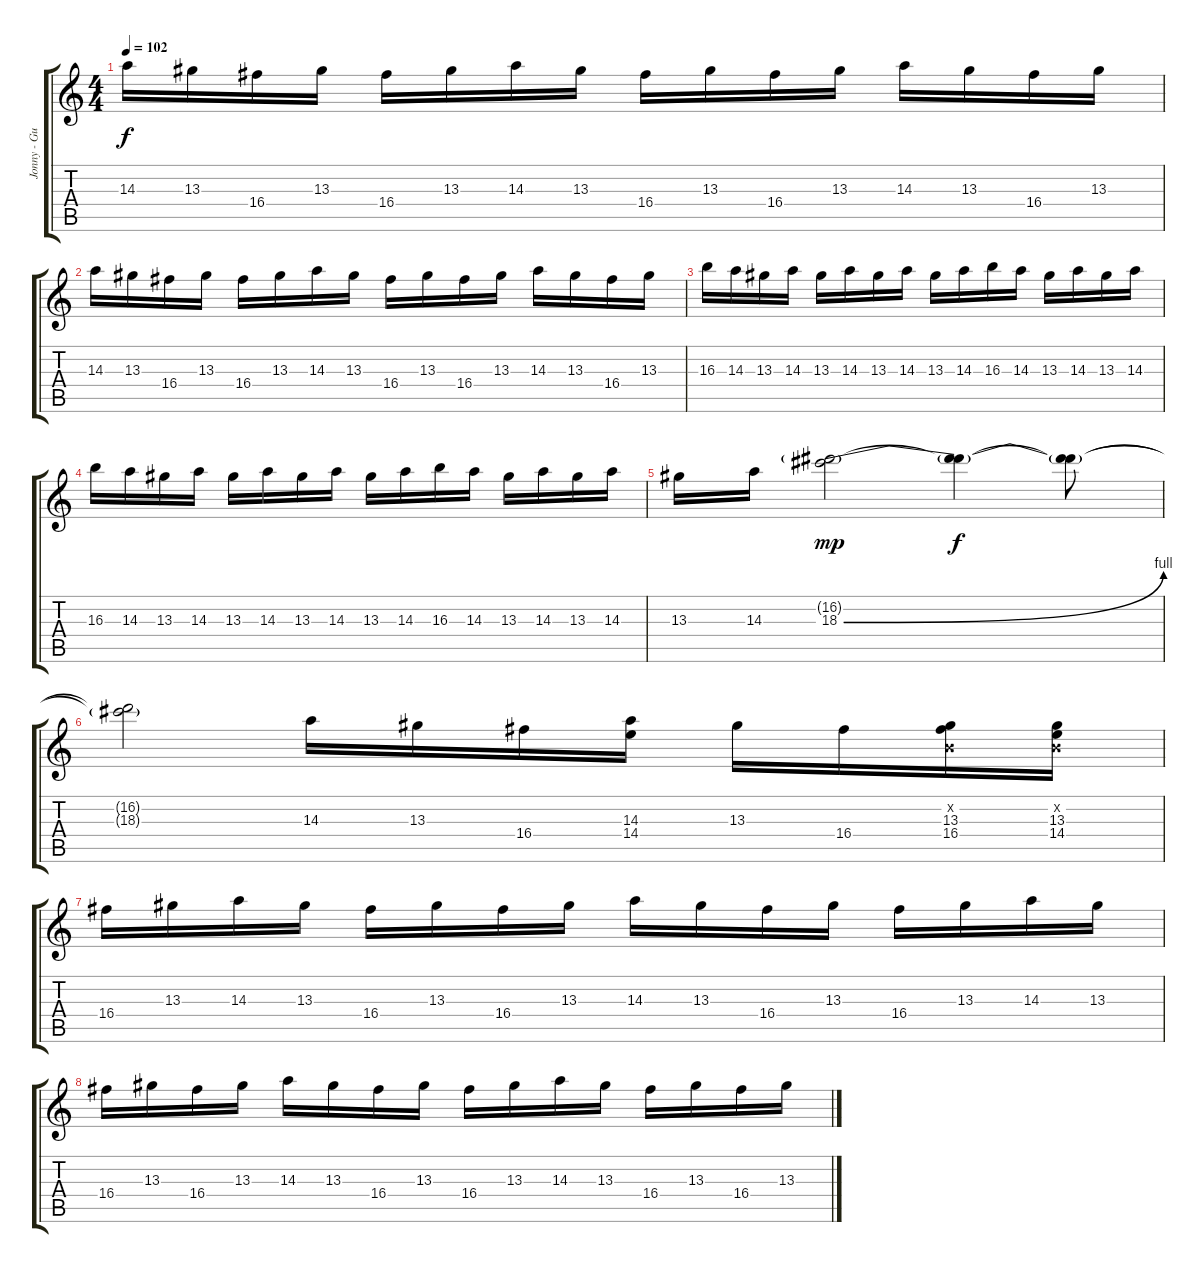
\track ("Jonny - Guitar" "Jonny - Gu") {instrument overdrivenguitar}
\staff {score tabs}
\tuning (E4 B3 G3 D3 A2 E2) {hide}
\ts (4 4)
\tempo 102
\clef g2
\ks c
14.3.16{dy f} 13.3.16 16.4.16 13.3.16 16.4.16 13.3.16 14.3.16 13.3.16 16.4.16 13.3.16 16.4.16 13.3.16 14.3.16 13.3.16 16.4.16 13.3.16 |
14.3.16 13.3.16 16.4.16 13.3.16 16.4.16 13.3.16 14.3.16 13.3.16 16.4.16 13.3.16 16.4.16 13.3.16 14.3.16 13.3.16 16.4.16 13.3.16 |
16.3.16 14.3.16 13.3.16 14.3.16 13.3.16 14.3.16 13.3.16 14.3.16 13.3.16 14.3.16 16.3.16 14.3.16 13.3.16 14.3.16 13.3.16 14.3.16 |
16.3.16 14.3.16 13.3.16 14.3.16 13.3.16 14.3.16 13.3.16 14.3.16 13.3.16 14.3.16 16.3.16 14.3.16 13.3.16 14.3.16 13.3.16 14.3.16 |
13.3.16 14.3.16 (16.2{g} 18.3{be (bend 0 0 60 4)}).2{dy mp} (16.2{t} 18.3{t}).4{dy f} (16.2{t} 18.3{t}).8 |
(16.2{t} 18.3{t}).2 14.3.16 13.3.16 16.4.16 (14.3 14.4).16 13.3.16 16.4.16 (0.2{x} 13.3 16.4).16 (0.2{x} 13.3 14.4).16 |
16.4.16 13.3.16 14.3.16 13.3.16 16.4.16 13.3.16 16.4.16 13.3.16 14.3.16 13.3.16 16.4.16 13.3.16 16.4.16 13.3.16 14.3.16 13.3.16 |
16.4.16 13.3.16 16.4.16 13.3.16 14.3.16 13.3.16 16.4.16 13.3.16 16.4.16 13.3.16 14.3.16 13.3.16 16.4.16 13.3.16 16.4.16 13.3.16
